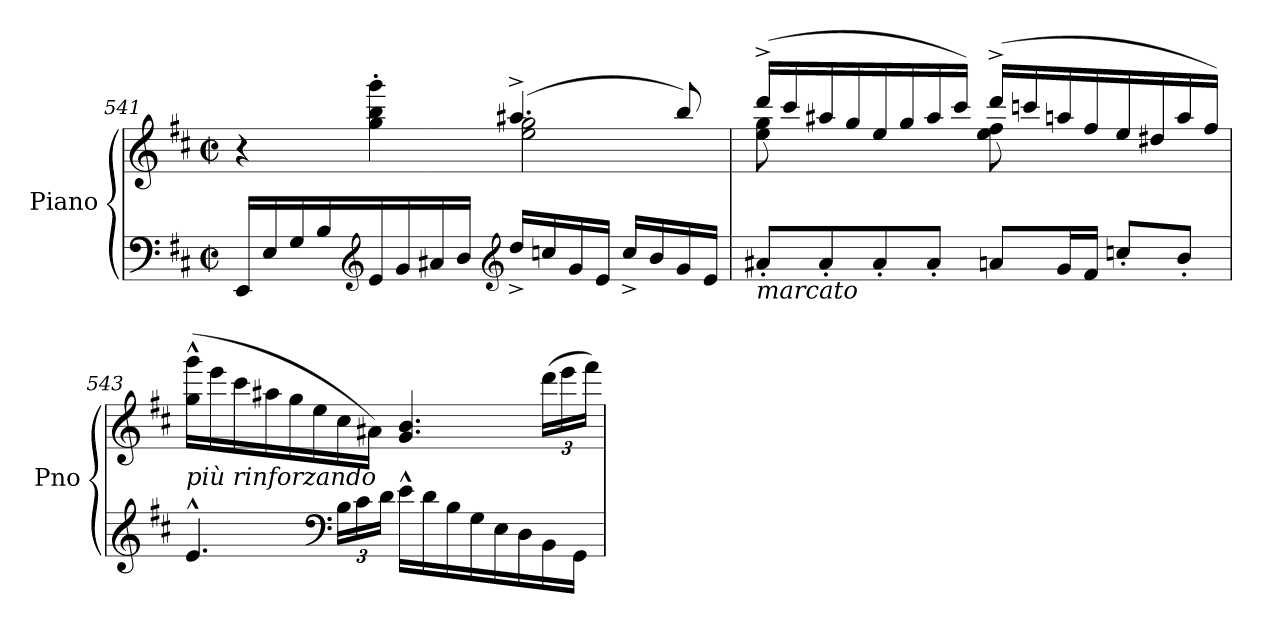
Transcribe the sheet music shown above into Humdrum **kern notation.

**kern	**kern
*part1	*part1
*staff2	*staff1
*I"Piano	*
*I'Pno	*
*clefF4	*clefG2
*k[f#c#]	*k[f#c#]
*M2/2	*M2/2
*met(c|)	*met(c|)
=541	=541
*	*^
16EE/LL	4r	2ryy
16E/	.	.
16G/	.	.
16B/	.	.
*clefG2	*	*
16e/	4gg\' 4bb\' 4ggg\'	.
16g/	.	.
16a#X/	.	.
16b/JJ	.	.
*clefG2	*	*
16dd^/LL	(>4.aa#X^/	2ee\ 2gg\
16ccn/	.	.
16g/	.	.
16e/JJ	.	.
16cc^/LL	.	.
16b/	.	.
16g/	8bb/)	.
16e/JJ	.	.
!!LO:LB:g=z	!!
=542	=542	=542
!LO:TX:b:i:t=marcato	!	!
8a#X'/L	(>16ddd^/LL	8ee\ 8gg\
.	16ccc#/	.
8a#'/	16aa#X/	4.ryy
.	16gg/	.
8a#'/	16ee/	.
.	16gg/	.
8a#'/J	16aa#/	.
.	16ccc#/JJ)	.
8an/L	(>16ddd^/LL	8ee\ 8ff#\
.	16cccn/	.
16g/L	16aan/	4.ryy
16f#/JJ	16ff#/	.
8ccn'/L	16ee/	.
.	16dd#X/	.
8b'/J	16aa/	.
.	16ff#/JJ)	.
*	*v	*v
=543	=543
!	!LO:TX:b:i:t=più rinforzando
4.e^^/	(>16gg\^^ 16ggg\^^LL
.	16eee\
.	16ccc#\
.	16aa#X\
.	16gg\
.	16ee\
*clefF4	*
*Xbrackettup	*
24B\LL	16cc#\
24c#\	.
.	16a#X\JJ)
24d\JJ	.
16e^^\LL	4.g/ 4.b/
16d\	.
16B\	.
16G\	.
16E\	.
16D\	.
*	*Xbrackettup
16BB\	(>24ddd\LL
.	24eee\
16GG\JJ	.
.	24fff#\JJ)
=	=
*-	*-
